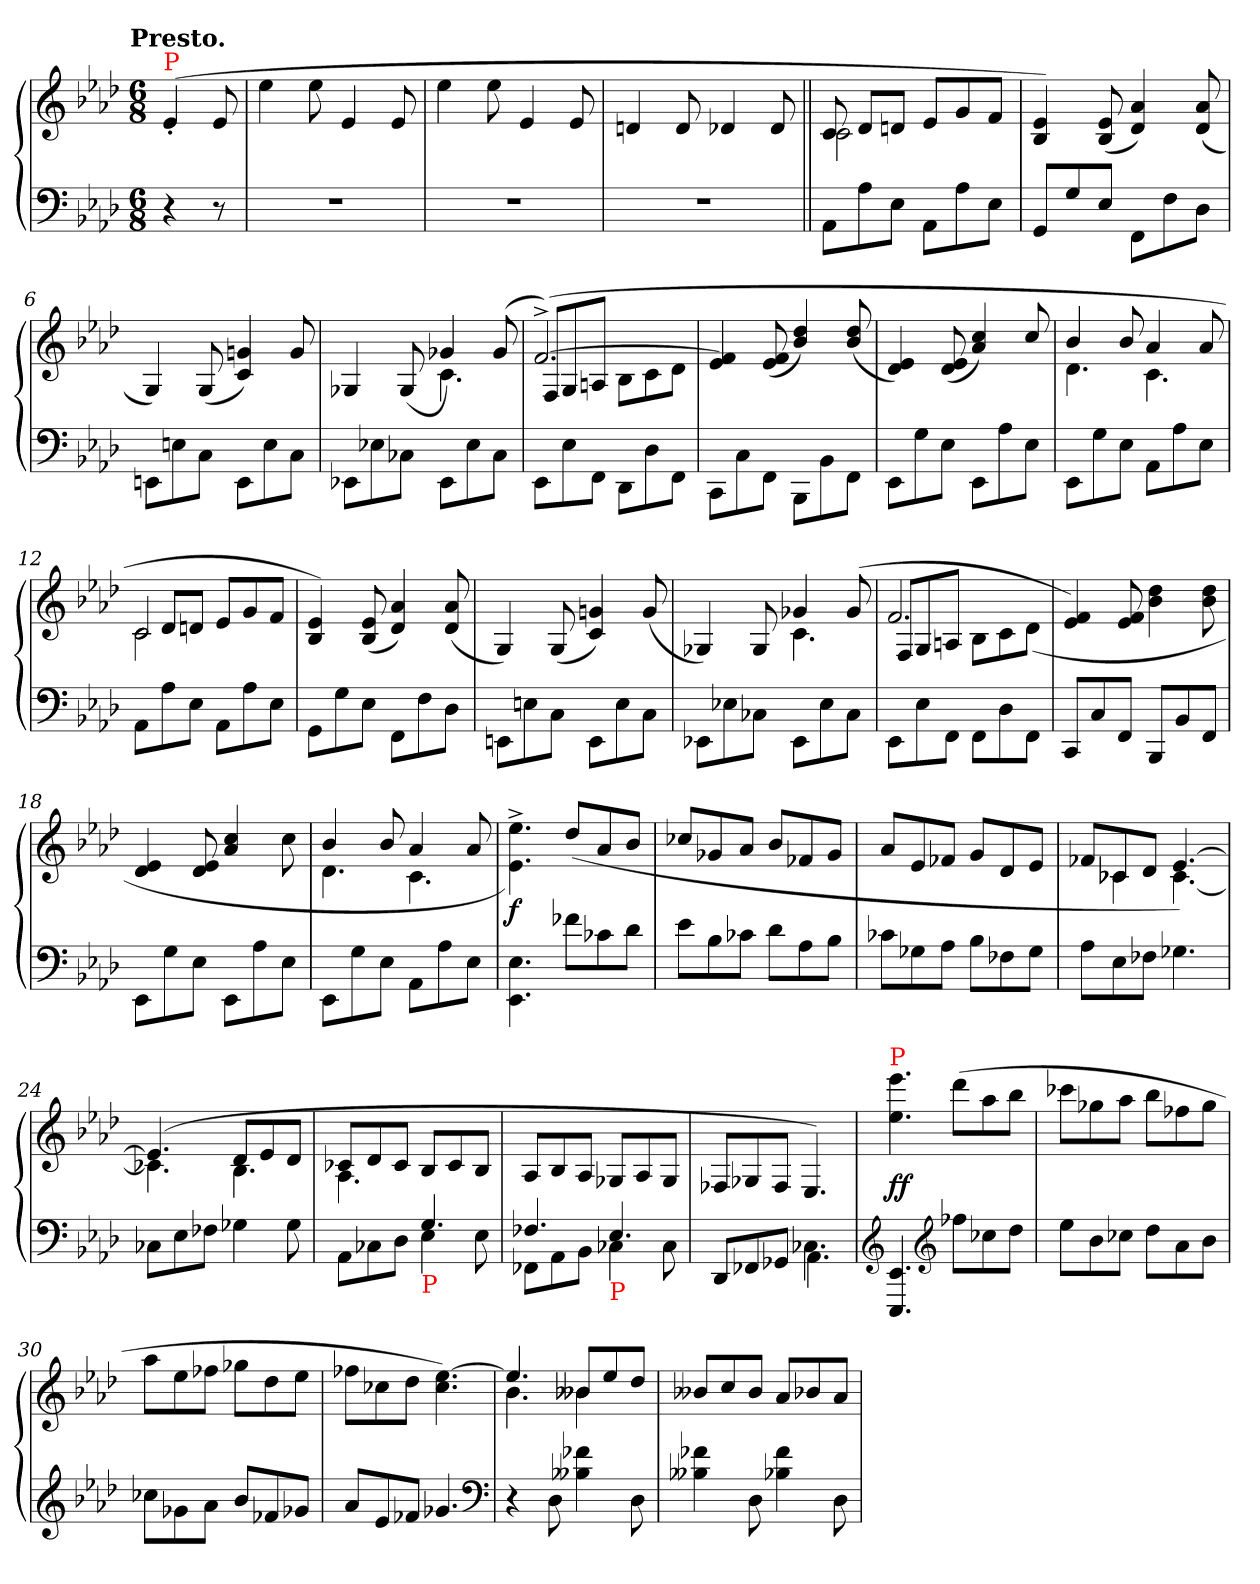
**kern	**kern	**dynam
*part1	*part1	*part1
*staff2	*staff1	*staff1/2
*clefF4	*clefG2	*
*k[b-e-a-d-]	*k[b-e-a-d-]	*
*A-:	*A-:	*
!!LO:TX:omd:t=Presto.
*M6/8	*M6/8	*
*MM270	*MM270	*
=	=	=
!	!LO:TX:a:color=red:t=P	!
4r	(>4e-'<	.
8r	8e-	.
=1	=1	=1
2.rF	4ee-	.
.	8ee-	.
.	4e-	.
.	8e-	.
=2	=2	=2
2.rF	4ee-	.
.	8ee-	.
.	4e-	.
.	8e-	.
=3	=3	=3
2.rF	4dn	.
.	8d	.
.	4d-X	.
.	8d-	.
=4||	=4||	=4||
!	!LO:N:vis=2	!
*	*^	*
8AA-L	8c	2c	.
8A-	8d-L	.	.
8E-J	8dnJ	.	.
8AA-L	8e-L	.	.
8A-	8g	4ryy	.
8E-J	8fJ	.	.
*	*v	*v	*
=5	=5	=5
8GGL	4e- 4B-)	.
8G	.	.
8E-J	(8e- 8B-	.
8FF\L	4a- 4d-)	.
8F	.	.
8D-J	(<8a- 8d-	.
=6	=6	=6
8EEn\L	4G)	.
8En	.	.
8CJ	(<8G	.
8EE\L	4gn 4c)	.
8E	.	.
8CJ	8g	.
=7	=7	=7
*	*^	*
8EE-X\L	4G-X	4.ryy	.
8E-X	.	.	.
8C-XJ	(>8G-	.	.
8EE-\L	4g-j)	4.c	.
8E-	.	.	.
8C-J	(>8g-	.	.
=8	=8	=8	=8
8EE-\L	(>[2.f^>)	8F/L	.
8E-\	.	8G/	.
8FF\J	.	8An/J	.
8DD-\L	.	8B-L	.
8D-	.	8c	.
8FFJ	.	8d-J	.
*	*v	*v	*
=9	=9	=9
8CC\L	4f] 4e-	.
8C	.	.
8FFJ	(<8f 8e-	.
8BBB-\L	4dd-/ 4b-/)	.
8BB-	.	.
8FFJ	(<8dd-/ 8b-/	.
=10	=10	=10
8EE-\L	4e- 4d-)	.
8G	.	.
8E-J	(<8e- 8d-	.
8EE-\L	4cc/ 4a-/)	.
8A-	.	.
8E-J	8cc/	.
=11	=11	=11
*	*^	*
8EE-\L	4b-	4.d-	.
8G	.	.	.
8E-J	8b-	.	.
8AA-\L	4a-	4.c	.
8A-	.	.	.
8E-J	8a-	.	.
=12	=12	=12	=12
!	!LO:N:vis=2	!	!
8AA-\L	8c	2c	.
8A-	8d-L	.	.
8E-J	8dnJ	.	.
8AA-\L	8e-L	.	.
8A-	8g	4ryy	.
8E-J	8fJ	.	.
*	*v	*v	*
=13	=13	=13
8GG\L	4e- 4B-)	.
8G	.	.
8E-J	(<8e- 8B-	.
8FF\L	4a- 4d-)	.
8F	.	.
8D-J	(<8a- 8d-	.
=14	=14	=14
8EEn\L	4G)	.
8En	.	.
8CJ	(<8G	.
8EE\L	4gn 4c)	.
8E	.	.
8CJ	(<8g	.
=15	=15	=15
*	*^	*
8EE-X\L	4G-X)	4.ryy	.
8E-X	.	.	.
8C-XJ	8G-	.	.
8EE-\L	4g-X	4.c	.
8E-	.	.	.
8C-J	(>8g-	.	.
=16	=16	=16	=16
8EE-\L	2.f	8F/L	.
8E-\	.	8G/	.
8FF\J	.	8An/J	.
8FF\L	.	8B-L	.
8D-	.	8c	.
8FFJ	.	(>8d-J	.
*	*v	*v	*
=17	=17	=17
8CCL	4f 4e-)	.
8C	.	.
8FFJ	8f 8e-	.
8BBB-L	4dd- 4b-	.
8BB-	.	.
8FFJ	8dd- 8b-	.
=18	=18	=18
8EE-\L	4e- 4d-	.
8G	.	.
8E-J	8e- 8d-	.
8EE-\L	4cc/ 4a-/	.
8A-	.	.
8E-J	8cc	.
=19	=19	=19
*	*^	*
8EE-\L	4b-	4.d-	.
8G	.	.	.
8E-J	8b-	.	.
8AA-\L	4a-	4.c	.
8A-	.	.	.
8E-J	8a-	.	.
*	*v	*v	*
=20	=20	=20
4.E-\ 4.EE-\	4.ee-^>\ 4.e-^>\)	f
8f-XL	(>8dd-L	.
8c-X	8a-	.
8d-\J	8b-/J	.
=21	=21	=21
8e-\L	8cc-X/L	.
8B-\	8g-X/	.
8c-XJ	8a-J	.
8d-\L	8b-/L	.
8A-\	8f-X/	.
8B-\J	8g-/J	.
=22	=22	=22
8c-XL	8a-L	.
8G-X	8e-	.
8A-J	8f-XJ	.
8B-L	8gL	.
8F-X	8d-	.
8G-J	8e-J	.
=23	=23	=23
*	*^	*
8A-L	8f-XL	8ryy	.
8E-	8c-X	4c-X	.
8F-XJ	8d-J	.	.
4.G-X	[4.e-)	[4.c-	.
=24	=24	=24	=24
8C-XL	(>4.e-]	4.c-X]	.
8E-	.	.	.
8F-XJ	.	.	.
4G-X	8d-L	4.B-	.
.	8e-	.	.
8G-	8d-J	.	.
=25	=25	=25	=25
*^	*	*	*
4.ryy	8AA-\L	8c-XL	4.A-	.
.	8C-X	8d-	.	.
.	8D-J	8c-J	.	.
!LO:TX:b:color=red:t=P	!	!	!	!
4.G	4E-	8B-/L	4.ryy	.
.	.	8c-/	.	.
.	8E-	8B-/J	.	.
*	*	*v	*v	*
=26	=26	=26	=26
4.F-X/	8FF-XL	8A-/L	.
.	8AA-	8B-/	.
.	8BB-J	8A-/J	.
!LO:TX:b:color=red:t=P	!	!	!
4.E-	4C-X	8G-XL	.
.	.	8A-/	.
.	8C-	8G-/J	.
=27	=27	=27	=27
4.ryy	8DD-L	8F-XL	.
.	8FF-X	8G-X	.
.	8GG-jJ	8F-/J	.
4.C-X\	4.AA-	4.E-/)	.
=28	=28	=28	=28
!	!	!LO:TX:a:color=red:t=P	!
*v	*v	*	*
4.EE- 4.EEE-	4.eee- 4.ee-	ff
*clefG2	*	*
8ff-XL	(>8ddd-L	.
8cc-X	8aa-	.
8dd-J	8bb-J	.
=29	=29	=29
8ee-L	8ccc-XL	.
8b-	8gg-X	.
8cc-XJ	8aa-J	.
8dd-L	8bb-L	.
8a-	8ff-X	.
8b-J	8gg-J	.
=30	=30	=30
8cc-X\L	8aa-L	.
8g-X	8ee-	.
8a-J	8ff-XJ	.
8b-L	8gg-XL	.
8f-X	8dd-	.
8g-XJ	8ee-J	.
=31	=31	=31
8a-L	8ff-XL	.
8e-	8cc-X	.
8f-XJ	8dd-J	.
4.g-X	[4.ee- 4.cc-)	.
*clefF4	*	*
=32	=32	=32
*	*^	*
4r	4.ee-]	4.b-	.
8D-	.	.	.
4f-X 4B--X	8b--XL	4b--X	.
.	8ee-	.	.
8D-	8dd-J	8ryy	.
*	*v	*v	*
=33	=33	=33
4f-X 4B--X	8b--X/L	.
.	8cc	.
8D-	8b--J	.
4f- 4B-X	8a-/L	.
.	8b-X	.
8D-	8a-J	.
=	=	=
*-	*-	*-
